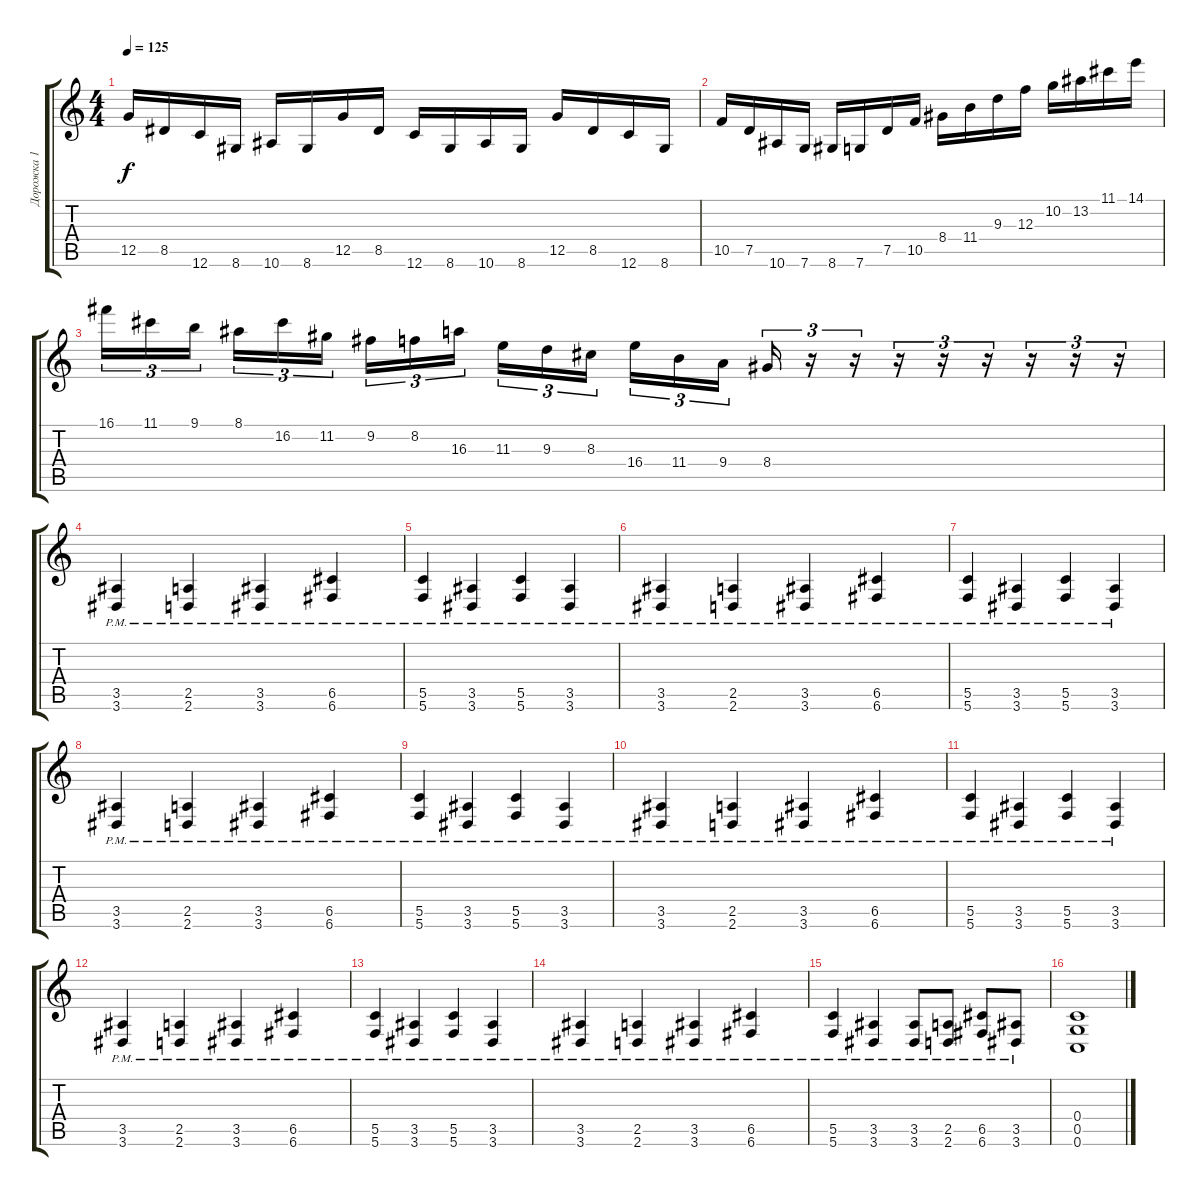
\track ("Дорожка 1" "Дорожка 1") {instrument distortionguitar}
\staff {score tabs}
\tuning (D4 A3 F3 C3 G2 C2) {hide}
\ts (4 4)
\tempo 125
\clef g2
\ks c
12.5.16{dy f} 8.5.16 12.6.16 8.6.16 10.6.16 8.6.16 12.5.16 8.5.16 12.6.16 8.6.16 10.6.16 8.6.16 12.5.16 8.5.16 12.6.16 8.6.16 |
10.5.16 7.5.16 10.6.16 7.6.16 8.6.16 7.6.16 7.5.16 10.5.16 8.4.16 11.4.16 9.3.16 12.3.16 10.2.16 13.2.16 11.1.16 14.1.16 |
16.1.16{tu (3 2)} 11.1.16{tu (3 2)} 9.1.16{tu (3 2) beam splitsecondary} 8.1.16{tu (3 2)} 16.2.16{tu (3 2)} 11.2.16{tu (3 2)} 9.2.16{tu (3 2)} 8.2.16{tu (3 2)} 16.3.16{tu (3 2) beam splitsecondary} 11.3.16{tu (3 2)} 9.3.16{tu (3 2)} 8.3.16{tu (3 2)} 16.4.16{tu (3 2)} 11.4.16{tu (3 2)} 9.4.16{tu (3 2) beam splitsecondary} 8.4.16{tu (3 2)} r.16{tu (3 2)} r.16{tu (3 2)} r.16{tu (3 2)} r.16{tu (3 2)} r.16{tu (3 2)} r.16{tu (3 2)} r.16{tu (3 2)} r.16{tu (3 2)} |
(3.5{pm} 3.6{pm}).4 (2.5{pm} 2.6{pm}).4 (3.5{pm} 3.6{pm}).4 (6.5{pm} 6.6{pm}).4 |
(5.5{pm} 5.6{pm}).4 (3.5{pm} 3.6{pm}).4 (5.5{pm} 5.6{pm}).4 (3.5{pm} 3.6{pm}).4 |
(3.5{pm} 3.6{pm}).4 (2.5{pm} 2.6{pm}).4 (3.5{pm} 3.6{pm}).4 (6.5{pm} 6.6{pm}).4 |
(5.5{pm} 5.6{pm}).4 (3.5{pm} 3.6{pm}).4 (5.5{pm} 5.6{pm}).4 (3.5{pm} 3.6{pm}).4 |
(3.5{pm} 3.6{pm}).4 (2.5{pm} 2.6{pm}).4 (3.5{pm} 3.6{pm}).4 (6.5{pm} 6.6{pm}).4 |
(5.5{pm} 5.6{pm}).4 (3.5{pm} 3.6{pm}).4 (5.5{pm} 5.6{pm}).4 (3.5{pm} 3.6{pm}).4 |
(3.5{pm} 3.6{pm}).4 (2.5{pm} 2.6{pm}).4 (3.5{pm} 3.6{pm}).4 (6.5{pm} 6.6{pm}).4 |
(5.5{pm} 5.6{pm}).4 (3.5{pm} 3.6{pm}).4 (5.5{pm} 5.6{pm}).4 (3.5{pm} 3.6{pm}).4 |
(3.5{pm} 3.6{pm}).4 (2.5{pm} 2.6{pm}).4 (3.5{pm} 3.6{pm}).4 (6.5{pm} 6.6{pm}).4 |
(5.5{pm} 5.6{pm}).4 (3.5{pm} 3.6{pm}).4 (5.5{pm} 5.6{pm}).4 (3.5{pm} 3.6{pm}).4 |
(3.5{pm} 3.6{pm}).4 (2.5{pm} 2.6{pm}).4 (3.5{pm} 3.6{pm}).4 (6.5{pm} 6.6{pm}).4 |
(5.5{pm} 5.6{pm}).4 (3.5{pm} 3.6{pm}).4 (3.5{pm} 3.6{pm}).8 (2.5{pm} 2.6{pm}).8 (6.5{pm} 6.6{pm}).8 (3.5{pm} 3.6{pm}).8 |
(0.4 0.5 0.6).1
